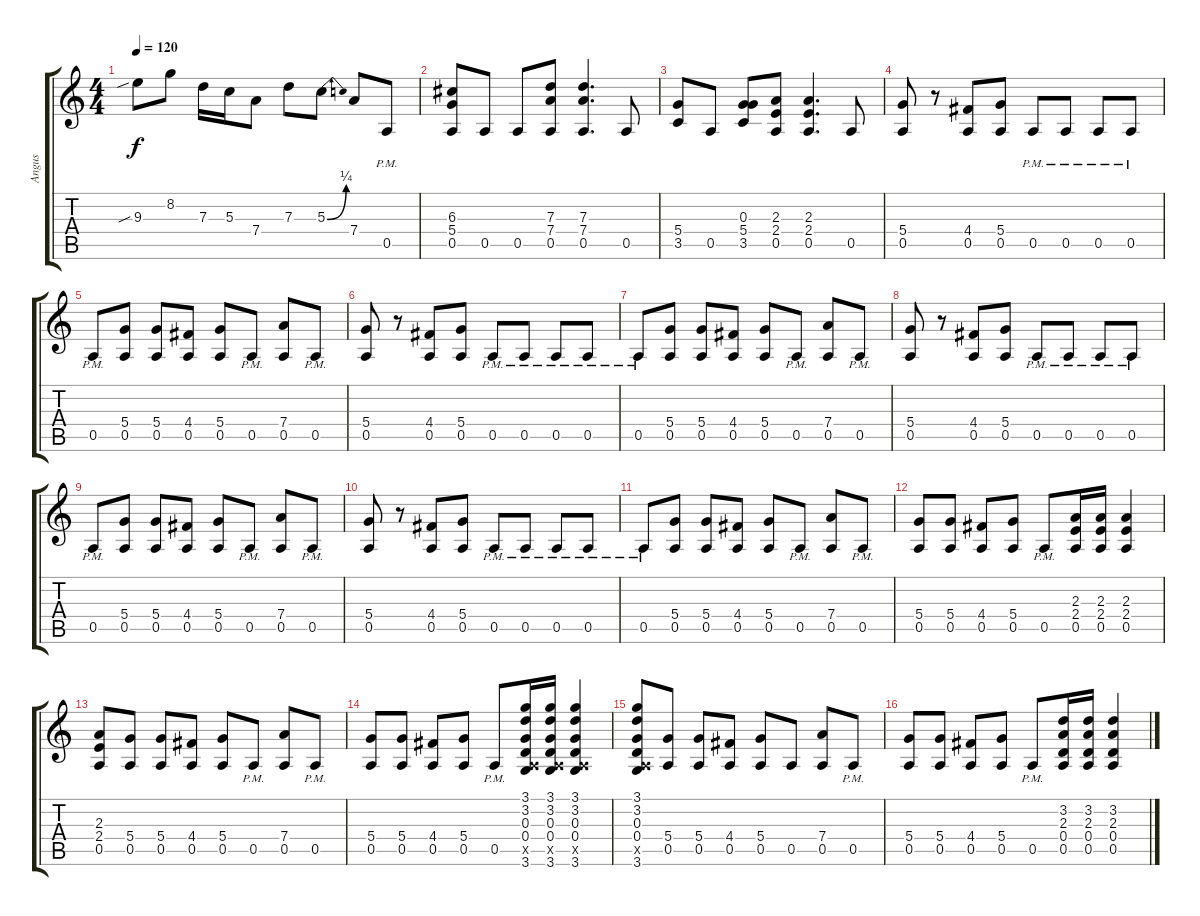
\track ("Angus" "Angus") {instrument distortionguitar}
\staff {score tabs}
\tuning (E4 B3 G3 D3 A2 E2) {hide}
\ts (4 4)
\tempo 120
\clef g2
\ks c
9.3{sib}.8{dy f} 8.2.8 7.3.16 5.3.16 7.4.8 7.3.8 5.3{be (bend 0 0 60 1)}.8 7.4.8 0.5{pm}.8 |
(6.3 5.4 0.5).8 0.5.8 0.5.8 (7.3 7.4 0.5).8 (7.3 7.4 0.5).4{d} 0.5.8 |
(5.4 3.5).8 0.5.8 (0.3 5.4 3.5).8 (2.3 2.4 0.5).8 (2.3 2.4 0.5).4{d} 0.5.8 |
(5.4 0.5).8 r.8 (4.4 0.5).8 (5.4 0.5).8 0.5{pm}.8 0.5{pm}.8 0.5{pm}.8 0.5{pm}.8 |
0.5{pm}.8 (5.4 0.5).8 (5.4 0.5).8 (4.4 0.5).8 (5.4 0.5).8 0.5{pm}.8 (7.4 0.5).8 0.5{pm}.8 |
(5.4 0.5).8 r.8 (4.4 0.5).8 (5.4 0.5).8 0.5{pm}.8 0.5{pm}.8 0.5{pm}.8 0.5{pm}.8 |
0.5{pm}.8 (5.4 0.5).8 (5.4 0.5).8 (4.4 0.5).8 (5.4 0.5).8 0.5{pm}.8 (7.4 0.5).8 0.5{pm}.8 |
(5.4 0.5).8 r.8 (4.4 0.5).8 (5.4 0.5).8 0.5{pm}.8 0.5{pm}.8 0.5{pm}.8 0.5{pm}.8 |
0.5{pm}.8 (5.4 0.5).8 (5.4 0.5).8 (4.4 0.5).8 (5.4 0.5).8 0.5{pm}.8 (7.4 0.5).8 0.5{pm}.8 |
(5.4 0.5).8 r.8 (4.4 0.5).8 (5.4 0.5).8 0.5{pm}.8 0.5{pm}.8 0.5{pm}.8 0.5{pm}.8 |
0.5{pm}.8 (5.4 0.5).8 (5.4 0.5).8 (4.4 0.5).8 (5.4 0.5).8 0.5{pm}.8 (7.4 0.5).8 0.5{pm}.8 |
(5.4 0.5).8 (5.4 0.5).8 (4.4 0.5).8 (5.4 0.5).8 0.5{pm}.8 (2.3 2.4 0.5).16 (2.3 2.4 0.5).16 (2.3 2.4 0.5).4 |
(2.3 2.4 0.5).8 (5.4 0.5).8 (5.4 0.5).8 (4.4 0.5).8 (5.4 0.5).8 0.5{pm}.8 (7.4 0.5).8 0.5{pm}.8 |
(5.4 0.5).8 (5.4 0.5).8 (4.4 0.5).8 (5.4 0.5).8 0.5{pm}.8 (3.1 3.2 0.3 0.4 0.5{x} 3.6).16 (3.1 3.2 0.3 0.4 0.5{x} 3.6).16 (3.1 3.2 0.3 0.4 0.5{x} 3.6).4 |
(3.1 3.2 0.3 0.4 0.5{x} 3.6).8 (5.4 0.5).8 (5.4 0.5).8 (4.4 0.5).8 (5.4 0.5).8 0.5.8 (7.4 0.5).8 0.5{pm}.8 |
(5.4 0.5).8 (5.4 0.5).8 (4.4 0.5).8 (5.4 0.5).8 0.5{pm}.8 (3.2 2.3 0.4 0.5).16 (3.2 2.3 0.4 0.5).16 (3.2 2.3 0.4 0.5).4
